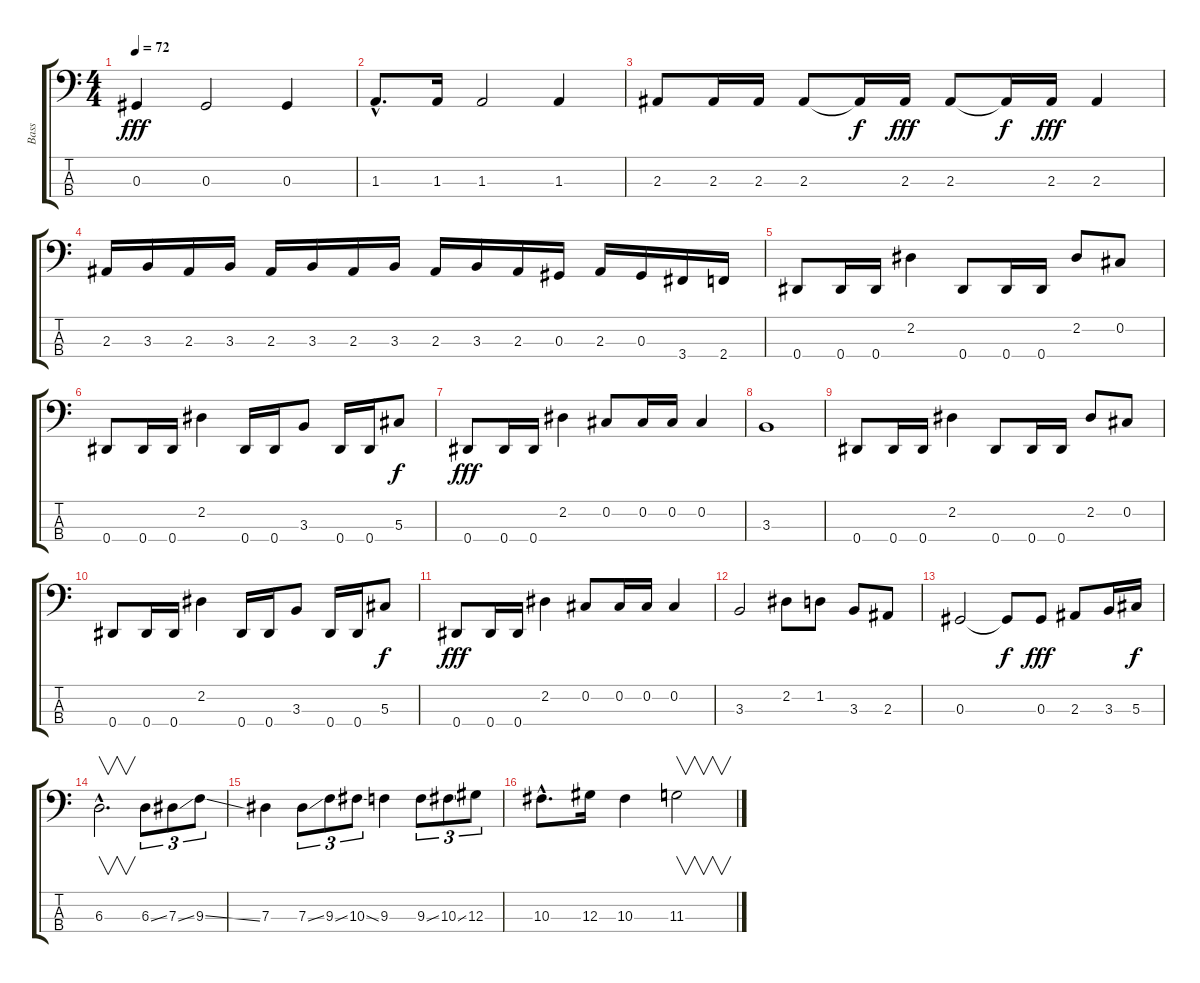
\track ("Bass " "Bass ") {instrument electricbasspick}
\staff {score tabs}
\tuning (Gb2 Db2 Ab1 Eb1) {hide}
\ts (4 4)
\tempo 72
\clef f4
\ks c
0.3.4{dy fff} 0.3.2 0.3.4 |
1.3{hac}.8{d} 1.3.16 1.3.2 1.3.4 |
2.3.8 2.3.16 2.3.16 2.3.8 2.3{t}.16{dy f} 2.3.16{dy fff} 2.3.8 2.3{t}.16{dy f} 2.3.16{dy fff} 2.3.4 |
2.3.16 3.3.16 2.3.16 3.3.16 2.3.16 3.3.16 2.3.16 3.3.16 2.3.16 3.3.16 2.3.16 0.3.16 2.3.16 0.3.16 3.4.16 2.4.16 |
0.4.8 0.4.16 0.4.16 2.2.4 0.4.8 0.4.16 0.4.16 2.2.8 0.2.8 |
0.4.8 0.4.16 0.4.16 2.2.4 0.4.16 0.4.16 3.3.8 0.4.16 0.4.16 5.3.8{dy f} |
0.4.8{dy fff} 0.4.16 0.4.16 2.2.4 0.2.8 0.2.16 0.2.16 0.2.4 |
3.3.1 |
0.4.8 0.4.16 0.4.16 2.2.4 0.4.8 0.4.16 0.4.16 2.2.8 0.2.8 |
0.4.8 0.4.16 0.4.16 2.2.4 0.4.16 0.4.16 3.3.8 0.4.16 0.4.16 5.3.8{dy f} |
0.4.8{dy fff} 0.4.16 0.4.16 2.2.4 0.2.8 0.2.16 0.2.16 0.2.4 |
3.3.2 2.2.8 1.2.8 3.3.8 2.3.8 |
0.3.2 0.3{t}.8{dy f} 0.3.8{dy fff} 2.3.8 3.3.16 5.3.16{dy f} |
6.3{hac}.2{v d} 6.3{ss}.8{tu (3 2)} 7.3{ss}.8{tu (3 2)} 9.3{ss}.8{tu (3 2)} |
7.3.4 7.3{ss}.8{tu (3 2)} 9.3{ss}.8{tu (3 2)} 10.3{ss}.8{tu (3 2)} 9.3.4 9.3{ss}.8{tu (3 2)} 10.3{ss}.8{tu (3 2)} 12.3.8{tu (3 2)} |
10.3{hac}.8{d} 12.3.16 10.3.4 11.3.2{v}
